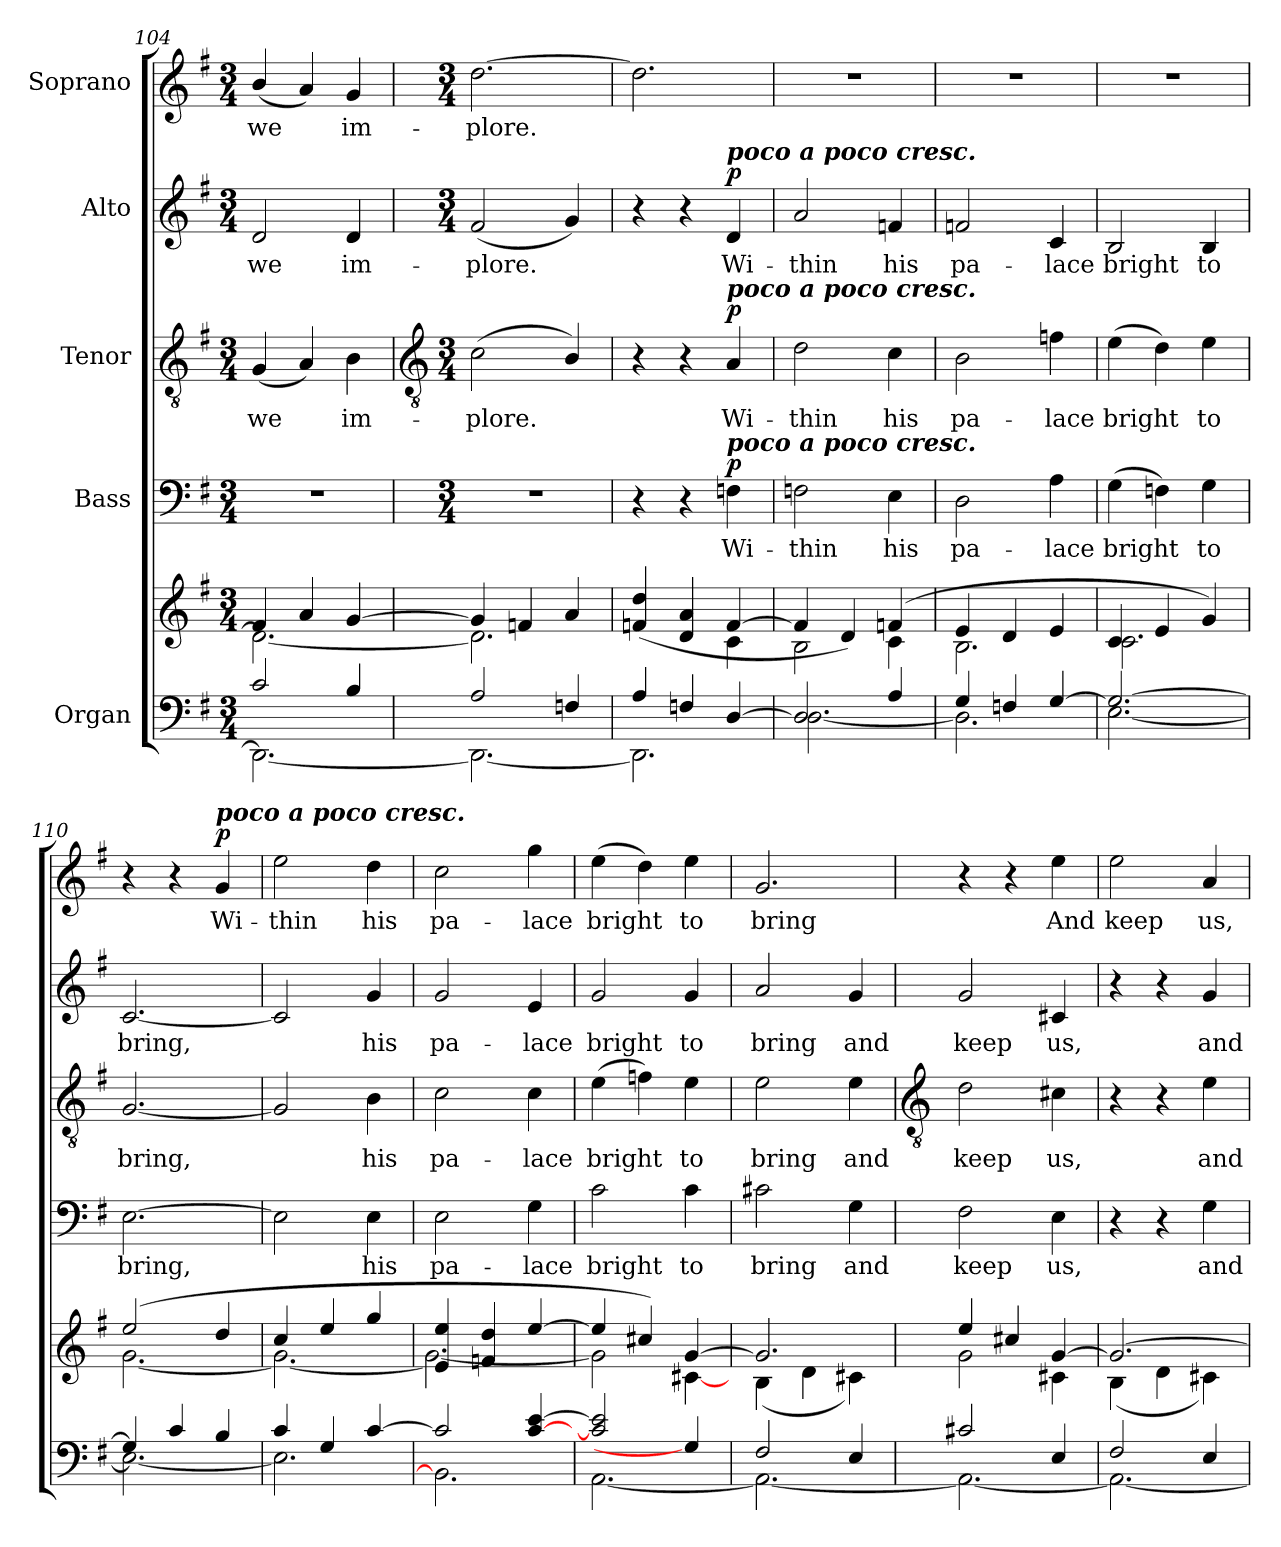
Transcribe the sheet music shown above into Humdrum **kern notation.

**kern	**kern	**kern	**text	**dynam	**kern	**text	**dynam	**kern	**text	**dynam	**kern	**text	**dynam
*part5	*part5	*part4	*part4	*part4	*part3	*part3	*part3	*part2	*part2	*part2	*part1	*part1	*part1
*staff6	*staff5	*staff4	*staff4	*staff4	*staff3	*staff3	*staff3	*staff2	*staff2	*staff2	*staff1	*staff1	*staff1
*I"Organ	*	*I"Bass	*	*	*I"Tenor	*	*	*I"Alto	*	*	*I"Soprano	*	*
!!LO:LB:g=z
*clefF4	*clefG2	*clefF4	*	*	*clefGv2	*	*	*clefG2	*	*	*clefG2	*	*
*k[f#]	*k[f#]	*k[f#]	*	*	*k[f#]	*	*	*k[f#]	*	*	*k[f#]	*	*
*G:	*G:	*G:	*	*	*G:	*	*	*G:	*	*	*G:	*	*
*M3/4	*M3/4	*M3/4	*	*	*M3/4	*	*	*M3/4	*	*	*M3/4	*	*
=104	=104	=104	=104	=104	=104	=104	=104	=104	=104	=104	=104	=104	=104
*^	*^	*	*	*	*	*	*	*	*	*	*	*	*
!	!	!	!	!LO:N:vis=1	!	!	!	!LO:LY:b	!	!	!LO:LY:b	!	!	!LO:LY:b	!
2c/	2.DD\_	4f#/	2.d\_	2.r	.	.	(<4G	we	.	2d	we	.	(<4b/	we	.
.	.	4a/	.	.	.	.	4A)	.	.	.	.	.	4a)	.	.
!	!	!	!	!	!	!	!	!LO:LY:b	!	!	!LO:LY:b	!	!	!LO:LY:b	!
4B/	.	[4g/	.	.	.	.	4B	im-	.	4d	im-	.	4g	im-	.
!!LO:LB:g=z
=105	=105	=105	=105	=105	=105	=105	=105	=105	=105	=105	=105	=105	=105	=105	=105
*	*	*	*	*	*	*	*clefGv2	*	*	*	*	*	*	*	*
*	*	*	*	*M3/4	*	*	*M3/4	*	*	*M3/4	*	*	*M3/4	*	*
!	!	!	!	!LO:N:vis=1	!	!	!	!LO:LY:b	!	!	!LO:LY:b	!	!	!LO:LY:b	!
2A/	2.DD\_	4g/]	2.d\]	2.r	.	.	(<2c	-plore.	.	(<2f#	-plore.	.	[2.dd	-plore.	.
.	.	4fn/	.	.	.	.	.	.	.	.	.	.	.	.	.
4Fn/	.	4a/	.	.	.	.	4B/)	.	.	4g)	.	.	.	.	.
=106	=106	=106	=106	=106	=106	=106	=106	=106	=106	=106	=106	=106	=106	=106	=106
4A/	2.DD\]	(>4fn/ 4dd/	2ryy	4r	.	.	4r	.	.	4r	.	.	2.dd]	.	.
4Fn/	.	4d/ 4a/	.	4r	.	.	4r	.	.	4r	.	.	.	.	.
!	!	!	!	!	!	!	!	!	!	!LO:TX:a:Bi:t=poco a poco cresc.	!	!	!	!	!
!	!	!	!	!	!	!	!LO:TX:a:Bi:t=poco a poco cresc.	!	!	!	!	!	!	!	!
!	!	!	!	!LO:TX:a:Bi:t=poco a poco cresc.	!	!	!	!	!	!	!	!	!	!	!
!	!	!	!	!	!LO:LY:b	!LO:DY:b	!	!LO:LY:b	!LO:DY:b	!	!LO:LY:b	!LO:DY:b	!	!	!
[4D/	.	[4f/	4c\	4Fn	Wi-	p	4A	Wi-	p	4d	Wi-	p	.	.	.
=107	=107	=107	=107	=107	=107	=107	=107	=107	=107	=107	=107	=107	=107	=107	=107
!	!	!	!	!	!LO:LY:b	!	!	!LO:LY:b	!	!	!LO:LY:b	!	!LO:N:vis=1	!	!
2D/]	[2.D\	4f/]	2B\	2Fn	-thin	.	2d	-thin	.	2a	-thin	.	2.r	.	.
.	.	4d/)	.	.	.	.	.	.	.	.	.	.	.	.	.
!	!	!	!	!	!LO:LY:b	!	!	!LO:LY:b	!	!	!LO:LY:b	!	!	!	!
4A/	.	(>4f/	4c\	4E	his	.	4c	his	.	4fn	his	.	.	.	.
=108	=108	=108	=108	=108	=108	=108	=108	=108	=108	=108	=108	=108	=108	=108	=108
!	!	!	!	!	!LO:LY:b	!	!	!LO:LY:b	!	!	!LO:LY:b	!	!LO:N:vis=1	!	!
4G/	2.D\]	4e/	2.B\	2D	pa-	.	2B	pa-	.	2fn	pa-	.	2.r	.	.
4Fn/	.	4d/	.	.	.	.	.	.	.	.	.	.	.	.	.
!	!	!	!	!	!LO:LY:b	!	!	!LO:LY:b	!	!	!LO:LY:b	!	!	!	!
[4G/	.	4e/	.	4A	-lace	.	4fn	-lace	.	4c	-lace	.	.	.	.
=109	=109	=109	=109	=109	=109	=109	=109	=109	=109	=109	=109	=109	=109	=109	=109
!	!	!	!	!	!LO:LY:b	!	!	!LO:LY:b	!	!	!LO:LY:b	!	!LO:N:vis=1	!	!
2.G/_	[2.E\	4c/	2.c\	(>4G	bright	.	(>4e	bright	.	2B	bright	.	2.r	.	.
.	.	4e/	.	4Fn)	.	.	4d)	.	.	.	.	.	.	.	.
!	!	!	!	!	!LO:LY:b	!	!	!LO:LY:b	!	!	!LO:LY:b	!	!	!	!
.	.	4g/)	.	4G	to	.	4e	to	.	4B	to	.	.	.	.
=110	=110	=110	=110	=110	=110	=110	=110	=110	=110	=110	=110	=110	=110	=110	=110
!	!	!	!	!	!LO:LY:b	!	!	!LO:LY:b	!	!	!LO:LY:b	!	!	!	!
4G/]	2.E\_	(>2ee/	[2.g\	[2.E	bring,	.	[2.G	bring,	.	[2.c	bring,	.	4r	.	.
4c/	.	.	.	.	.	.	.	.	.	.	.	.	4r	.	.
!	!	!	!	!	!	!	!	!	!	!	!	!	!LO:TX:a:Bi:t=poco a poco cresc.	!	!
!	!	!	!	!	!	!	!	!	!	!	!	!	!	!LO:LY:b	!LO:DY:b
4B/	.	4dd/	.	.	.	.	.	.	.	.	.	.	4g	Wi-	p
=111	=111	=111	=111	=111	=111	=111	=111	=111	=111	=111	=111	=111	=111	=111	=111
!	!	!	!	!	!	!	!	!	!	!	!	!	!	!LO:LY:b	!
4c/	2.E\]	4cc/	2.g\_	2E]	.	.	2G]	.	.	2c]	.	.	2ee	-thin	.
4G/	.	4ee/	.	.	.	.	.	.	.	.	.	.	.	.	.
!	!	!	!	!	!LO:LY:b	!	!	!LO:LY:b	!	!	!LO:LY:b	!	!	!LO:LY:b	!
[4c/	.	4gg/	.	4E	his	.	4B	his	.	4g	his	.	4dd	his	.
=112	=112	=112	=112	=112	=112	=112	=112	=112	=112	=112	=112	=112	=112	=112	=112
!	!	!	!	!	!LO:LY:b	!	!	!LO:LY:b	!	!	!LO:LY:b	!	!	!LO:LY:b	!
2c/]	2.BB\]	4e/ 4ee/	2.g\_	2E	pa-	.	2c	pa-	.	2g	pa-	.	2cc	pa-	.
.	.	4fn/ 4dd/	.	.	.	.	.	.	.	.	.	.	.	.	.
!	!	!	!	!	!LO:LY:b	!	!	!LO:LY:b	!	!	!LO:LY:b	!	!	!LO:LY:b	!
[4c/ [4e/	.	[4ee/	.	4G	-lace	.	4c	-lace	.	4e	-lace	.	4gg	-lace	.
=113	=113	=113	=113	=113	=113	=113	=113	=113	=113	=113	=113	=113	=113	=113	=113
!	!	!	!	!	!LO:LY:b	!	!	!LO:LY:b	!	!	!LO:LY:b	!	!	!LO:LY:b	!
2c#/] 2e/]	[2.AA\	4ee/]	2g\]	2c	bright	.	(>4e	bright	.	2g	bright	.	(>4ee	bright	.
.	.	4cc#X/)	.	.	.	.	4fn)	.	.	.	.	.	4dd)	.	.
!	!	!	!	!	!LO:LY:b	!	!	!LO:LY:b	!	!	!LO:LY:b	!	!	!LO:LY:b	!
4G/]	.	[4g/	[4c#X\	4c	to	.	4e	to	.	4g	to	.	4ee	to	.
!!LO:LB:g=z
=114	=114	=114	=114	=114	=114	=114	=114	=114	=114	=114	=114	=114	=114	=114	=114
!	!	!	!	!	!LO:LY:b	!	!	!LO:LY:b	!	!	!LO:LY:b	!	!	!LO:LY:b	!
2F#/	2.AA\_	2.g/]	(<4B\	2c#X	bring	.	2e	bring	.	2a	bring	.	2.g	bring	.
.	.	.	4d\	.	.	.	.	.	.	.	.	.	.	.	.
!	!	!	!	!	!LO:LY:b	!	!	!LO:LY:b	!	!	!LO:LY:b	!	!	!	!
4E/	.	.	4c#X\)	4G	and	.	4e	and	.	4g	and	.	.	.	.
!!LO:LB:g=z
=115	=115	=115	=115	=115	=115	=115	=115	=115	=115	=115	=115	=115	=115	=115	=115
*	*	*	*	*	*	*	*clefGv2	*	*	*	*	*	*	*	*
!	!	!	!	!	!LO:LY:b	!	!	!LO:LY:b	!	!	!LO:LY:b	!	!	!	!
2c#X/	2.AA\_	4ee/	2g\	2F#	keep	.	2d	keep	.	2g	keep	.	4r	.	.
.	.	4cc#X/	.	.	.	.	.	.	.	.	.	.	4r	.	.
!	!	!	!	!	!LO:LY:b	!	!	!LO:LY:b	!	!	!LO:LY:b	!	!	!LO:LY:b	!
4E/	.	[4g/	4c#X\	4E	us,	.	4c#X	us,	.	4c#X	us,	.	4ee	And	.
=116	=116	=116	=116	=116	=116	=116	=116	=116	=116	=116	=116	=116	=116	=116	=116
!	!	!	!	!	!	!	!	!	!	!	!	!	!	!LO:LY:b	!
2F#/	2.AA\_	2.g/_	(<4B\	4r	.	.	4r	.	.	4r	.	.	2ee	keep	.
.	.	.	4d\	4r	.	.	4r	.	.	4r	.	.	.	.	.
!	!	!	!	!	!LO:LY:b	!	!	!LO:LY:b	!	!	!LO:LY:b	!	!	!LO:LY:b	!
4E/	.	.	4c#X\)	4G	and	.	4e	and	.	4g	and	.	4a	us,	.
*v	*v	*	*	*	*	*	*	*	*	*	*	*	*	*	*
*	*v	*v	*	*	*	*	*	*	*	*	*	*	*	*
=	=	=	=	=	=	=	=	=	=	=	=	=	=
*-	*-	*-	*-	*-	*-	*-	*-	*-	*-	*-	*-	*-	*-
